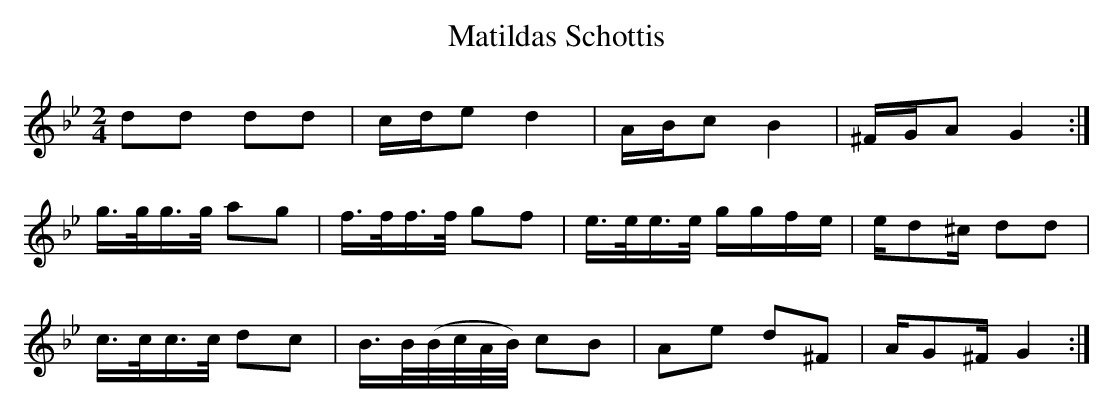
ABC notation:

X:1
T:Matildas Schottis
M:2/4
L:1/8
K:Gm
dd dd | c/d/e d2 | A/B/c B2 | ^F/G/A G2 :|
g/>g/g/>g/ ag | f/>f/f/>f/ gf | e/>e/e/>e/ g/g/f/e/ | e/d^c/ dd |
c/>c/c/>c/ dc | B/>B/(B//c//A//B//) cB | Ae d^F | A/G^F/ G2 :|
